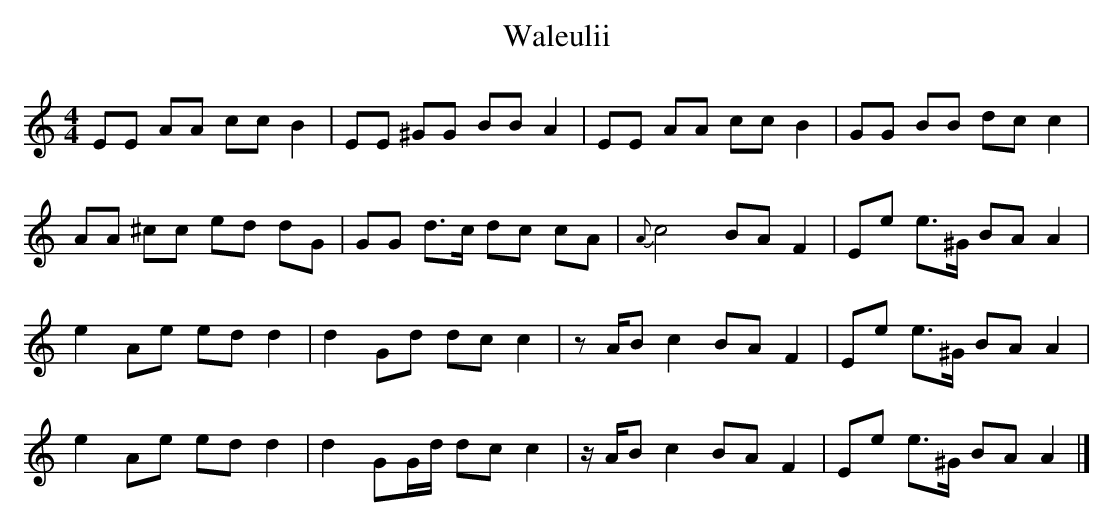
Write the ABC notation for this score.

X:1
T:Waleulii
M:4/4
K:A minor
EE AA cc B2 | EE ^GG BB A2 | EE AA cc B2 | GG BB dc c2 |
AA ^cc ed dG | GG d>c dc cA | {A}c4 BA F2 | Ee e>^G BA A2 |
e2 Ae ed d2 | d2 Gd dc c2 | zA/B c2 BA F2 | Ee e>^G BA A2 |
e2 Ae ed d2 | d2 GG/d/ dc c2 | z/A/B c2 BA F2 | Ee e>^G BA A2 |]
